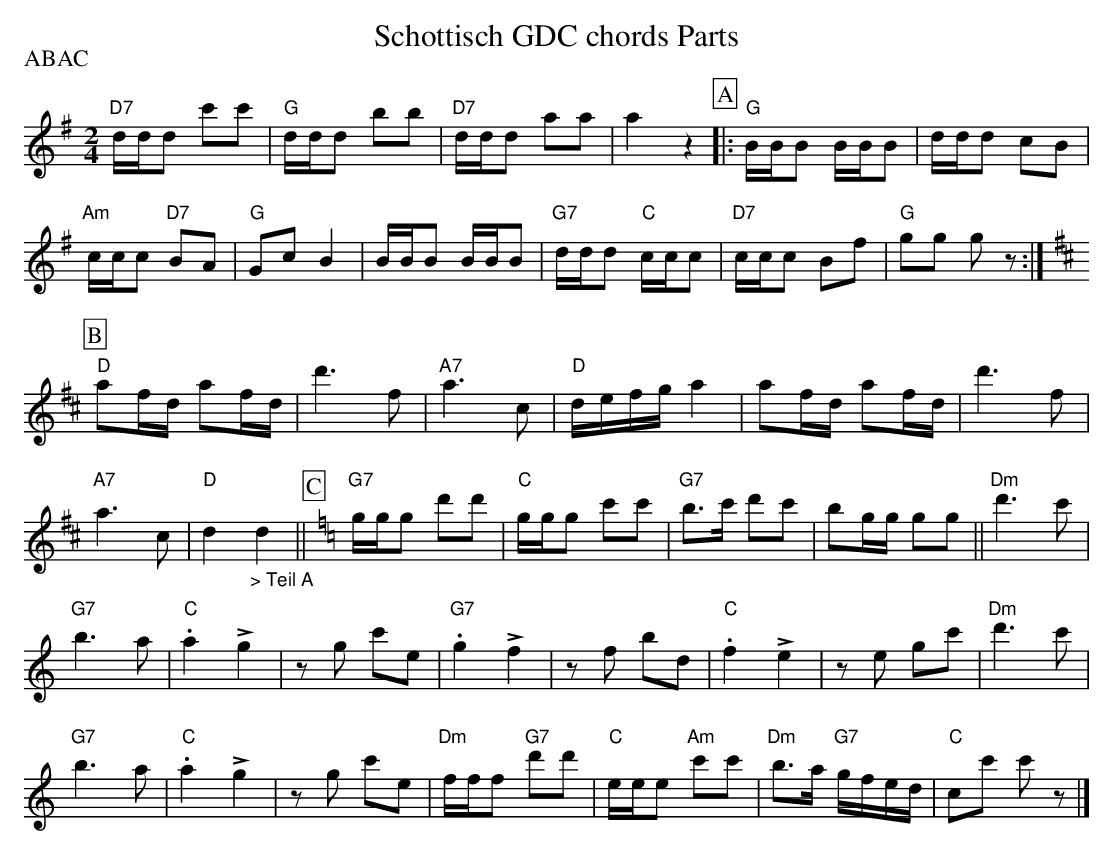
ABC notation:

X:1
T: Schottisch GDC chords Parts
P:ABAC
M:2/4
L:1/16
K:G %%MIDI gchordon
"D7"ddd2 c'2c'2 | "G"ddd2 b2b2 | "D7"ddd2 a2a2 | a4z4 [P:A] |: "G"BBB2 BBB2 | ddd2 c2B2 |
"Am"ccc2 "D7"B2A2 | "G"G2c2B4 | BBB2 BBB2 | "G7"ddd2 "C"ccc2 | "D7"ccc2 B2f2 | "G"g2g2 g2z2 :| [P:B] [K:D]
"D"a2fd a2fd | d'6f2 | "A7"a6c2 | "D"defg a4 | a2fd a2fd | d'6f2 |
"A7"a6c2 | "D"d4"_> Teil A"d4 || [P:C] [K:C] "G7"ggg2 d'2d'2 | "C"ggg2 c'2c'2 | "G7"b3c' d'2c'2 | b2gg g2g2 || "Dm"d'6c'2 |
"G7"b6a2 | "C".a4+>+g4 | z2g2 c'2e2 | "G7".g4+>+f4 | z2f2 b2d2 | "C".f4+>+e4 | z2e2 g2c'2 | "Dm"d'6c'2 |
"G7"b6a2 | "C".a4+>+g4 | z2g2 c'2e2 | "Dm"fff2 "G7"d'2d'2 | "C"eee2 "Am"c'2c'2 | "Dm"b3a "G7"gfed | "C"c2c'2 c'2z2 |]
